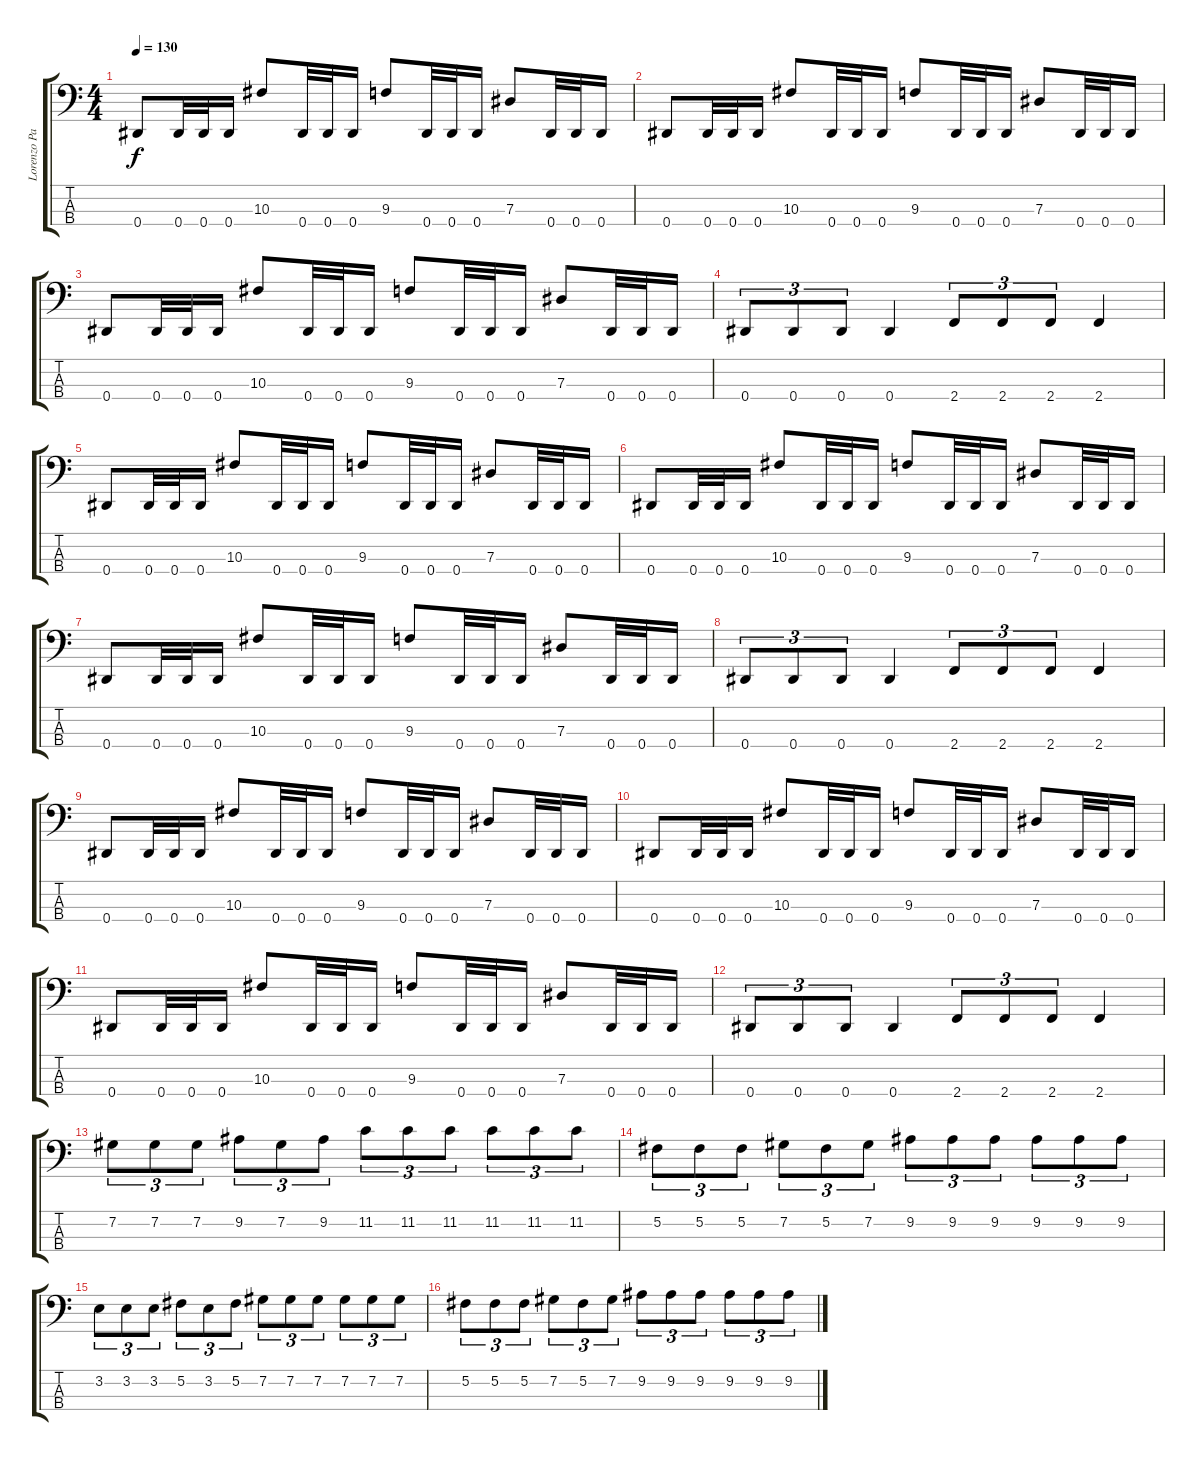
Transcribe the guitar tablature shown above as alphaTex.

\track ("Lorenzo Partida" "Lorenzo Pa") {instrument electricbasspick}
\staff {score tabs}
\tuning (Gb2 Db2 Ab1 Eb1) {hide}
\ts (4 4)
\tempo 130
\clef f4
\ks c
0.4.8{dy f} 0.4.32 0.4.32 0.4.16 10.3.8 0.4.32 0.4.32 0.4.16 9.3.8 0.4.32 0.4.32 0.4.16 7.3.8 0.4.32 0.4.32 0.4.16 |
0.4.8 0.4.32 0.4.32 0.4.16 10.3.8 0.4.32 0.4.32 0.4.16 9.3.8 0.4.32 0.4.32 0.4.16 7.3.8 0.4.32 0.4.32 0.4.16 |
0.4.8 0.4.32 0.4.32 0.4.16 10.3.8 0.4.32 0.4.32 0.4.16 9.3.8 0.4.32 0.4.32 0.4.16 7.3.8 0.4.32 0.4.32 0.4.16 |
0.4.8{tu (3 2)} 0.4.8{tu (3 2)} 0.4.8{tu (3 2)} 0.4.4 2.4.8{tu (3 2)} 2.4.8{tu (3 2)} 2.4.8{tu (3 2)} 2.4.4 |
0.4.8 0.4.32 0.4.32 0.4.16 10.3.8 0.4.32 0.4.32 0.4.16 9.3.8 0.4.32 0.4.32 0.4.16 7.3.8 0.4.32 0.4.32 0.4.16 |
0.4.8 0.4.32 0.4.32 0.4.16 10.3.8 0.4.32 0.4.32 0.4.16 9.3.8 0.4.32 0.4.32 0.4.16 7.3.8 0.4.32 0.4.32 0.4.16 |
0.4.8 0.4.32 0.4.32 0.4.16 10.3.8 0.4.32 0.4.32 0.4.16 9.3.8 0.4.32 0.4.32 0.4.16 7.3.8 0.4.32 0.4.32 0.4.16 |
0.4.8{tu (3 2)} 0.4.8{tu (3 2)} 0.4.8{tu (3 2)} 0.4.4 2.4.8{tu (3 2)} 2.4.8{tu (3 2)} 2.4.8{tu (3 2)} 2.4.4 |
0.4.8 0.4.32 0.4.32 0.4.16 10.3.8 0.4.32 0.4.32 0.4.16 9.3.8 0.4.32 0.4.32 0.4.16 7.3.8 0.4.32 0.4.32 0.4.16 |
0.4.8 0.4.32 0.4.32 0.4.16 10.3.8 0.4.32 0.4.32 0.4.16 9.3.8 0.4.32 0.4.32 0.4.16 7.3.8 0.4.32 0.4.32 0.4.16 |
0.4.8 0.4.32 0.4.32 0.4.16 10.3.8 0.4.32 0.4.32 0.4.16 9.3.8 0.4.32 0.4.32 0.4.16 7.3.8 0.4.32 0.4.32 0.4.16 |
0.4.8{tu (3 2)} 0.4.8{tu (3 2)} 0.4.8{tu (3 2)} 0.4.4 2.4.8{tu (3 2)} 2.4.8{tu (3 2)} 2.4.8{tu (3 2)} 2.4.4 |
7.2.8{tu (3 2)} 7.2.8{tu (3 2)} 7.2.8{tu (3 2)} 9.2.8{tu (3 2)} 7.2.8{tu (3 2)} 9.2.8{tu (3 2)} 11.2.8{tu (3 2)} 11.2.8{tu (3 2)} 11.2.8{tu (3 2)} 11.2.8{tu (3 2)} 11.2.8{tu (3 2)} 11.2.8{tu (3 2)} |
5.2.8{tu (3 2)} 5.2.8{tu (3 2)} 5.2.8{tu (3 2)} 7.2.8{tu (3 2)} 5.2.8{tu (3 2)} 7.2.8{tu (3 2)} 9.2.8{tu (3 2)} 9.2.8{tu (3 2)} 9.2.8{tu (3 2)} 9.2.8{tu (3 2)} 9.2.8{tu (3 2)} 9.2.8{tu (3 2)} |
3.2.8{tu (3 2)} 3.2.8{tu (3 2)} 3.2.8{tu (3 2)} 5.2.8{tu (3 2)} 3.2.8{tu (3 2)} 5.2.8{tu (3 2)} 7.2.8{tu (3 2)} 7.2.8{tu (3 2)} 7.2.8{tu (3 2)} 7.2.8{tu (3 2)} 7.2.8{tu (3 2)} 7.2.8{tu (3 2)} |
5.2.8{tu (3 2)} 5.2.8{tu (3 2)} 5.2.8{tu (3 2)} 7.2.8{tu (3 2)} 5.2.8{tu (3 2)} 7.2.8{tu (3 2)} 9.2.8{tu (3 2)} 9.2.8{tu (3 2)} 9.2.8{tu (3 2)} 9.2.8{tu (3 2)} 9.2.8{tu (3 2)} 9.2.8{tu (3 2)}
